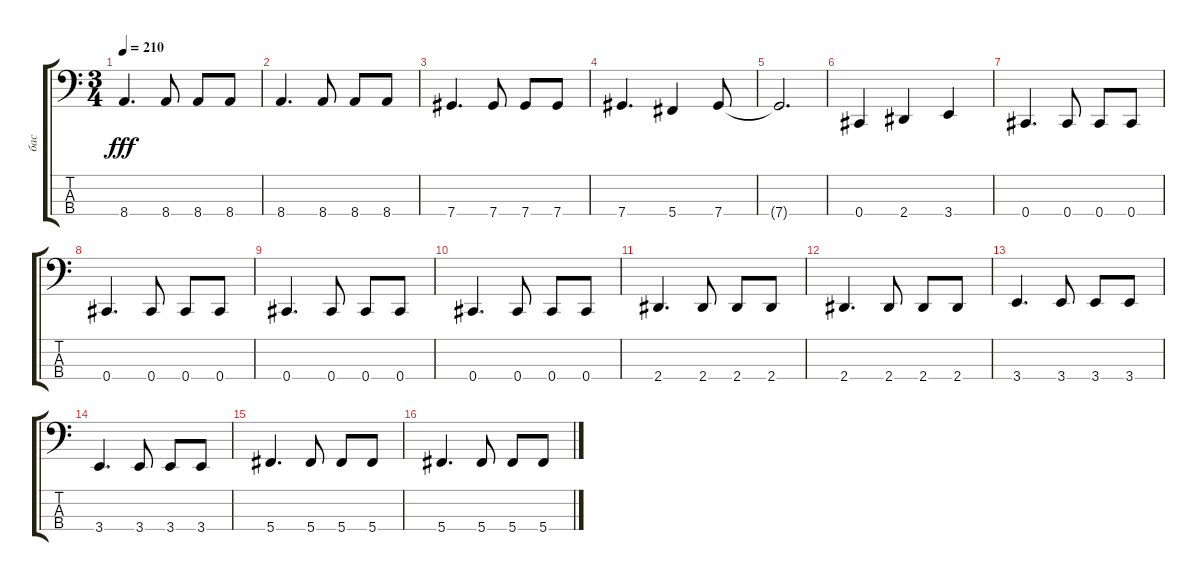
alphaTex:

\track ("бас" "бас") {instrument electricbasspick}
\staff {score tabs}
\tuning (Gb2 Db2 Ab1 Db1) {hide}
\ts (3 4)
\tempo 210
\clef f4
\ks c
8.4.4{d dy fff} 8.4.8 8.4.8 8.4.8 |
8.4.4{d} 8.4.8 8.4.8 8.4.8 |
7.4.4{d} 7.4.8 7.4.8 7.4.8 |
7.4.4{d} 5.4.4 7.4.8 |
7.4{t}.2{d} |
0.4.4 2.4.4 3.4.4 |
0.4.4{d} 0.4.8 0.4.8 0.4.8 |
0.4.4{d} 0.4.8 0.4.8 0.4.8 |
0.4.4{d} 0.4.8 0.4.8 0.4.8 |
0.4.4{d} 0.4.8 0.4.8 0.4.8 |
2.4.4{d} 2.4.8 2.4.8 2.4.8 |
2.4.4{d} 2.4.8 2.4.8 2.4.8 |
3.4.4{d} 3.4.8 3.4.8 3.4.8 |
3.4.4{d} 3.4.8 3.4.8 3.4.8 |
5.4.4{d} 5.4.8 5.4.8 5.4.8 |
5.4.4{d} 5.4.8 5.4.8 5.4.8
